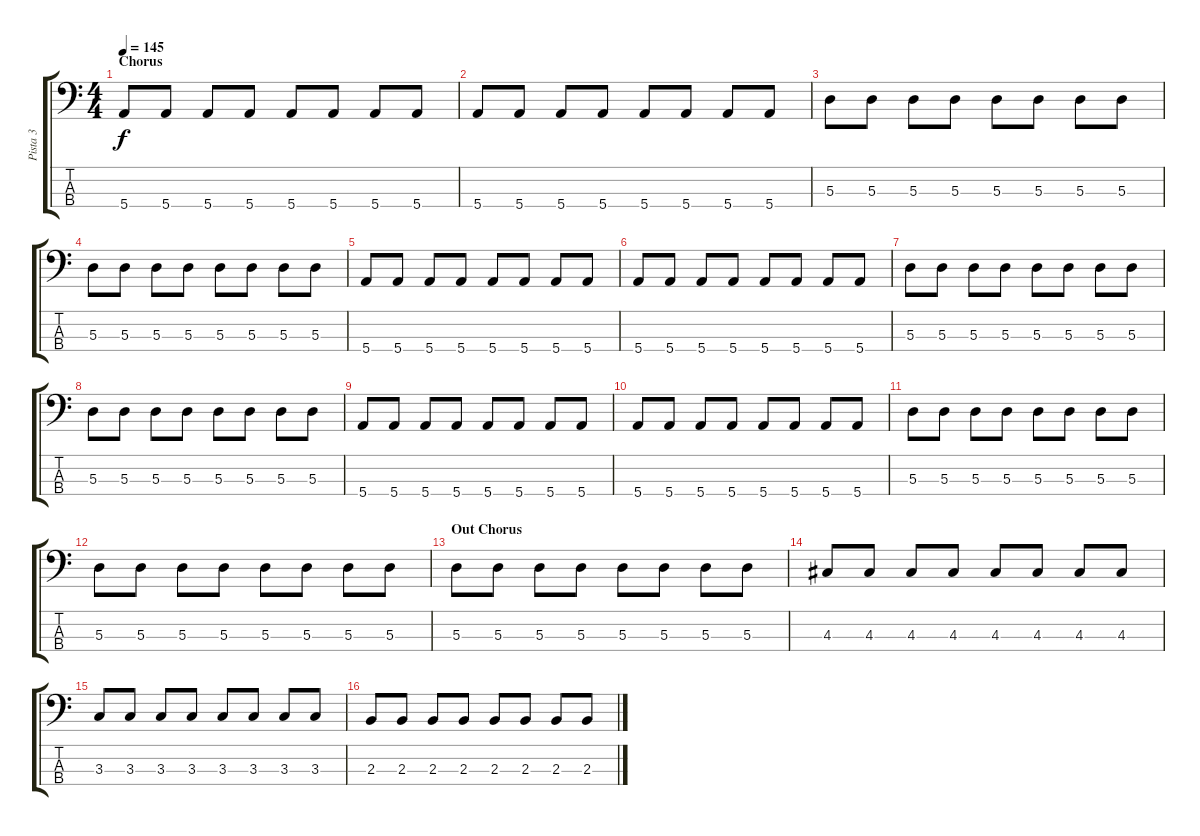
\track ("Pista 3" "Pista 3") {instrument electricbasspick}
\staff {score tabs}
\tuning (G2 D2 A1 E1) {hide}
\ts (4 4)
\section ("" "Chorus")
\tempo 145
\clef f4
\ks c
5.4.8{dy f} 5.4.8 5.4.8 5.4.8 5.4.8 5.4.8 5.4.8 5.4.8 |
5.4.8 5.4.8 5.4.8 5.4.8 5.4.8 5.4.8 5.4.8 5.4.8 |
5.3.8 5.3.8 5.3.8 5.3.8 5.3.8 5.3.8 5.3.8 5.3.8 |
5.3.8 5.3.8 5.3.8 5.3.8 5.3.8 5.3.8 5.3.8 5.3.8 |
5.4.8 5.4.8 5.4.8 5.4.8 5.4.8 5.4.8 5.4.8 5.4.8 |
5.4.8 5.4.8 5.4.8 5.4.8 5.4.8 5.4.8 5.4.8 5.4.8 |
5.3.8 5.3.8 5.3.8 5.3.8 5.3.8 5.3.8 5.3.8 5.3.8 |
5.3.8 5.3.8 5.3.8 5.3.8 5.3.8 5.3.8 5.3.8 5.3.8 |
5.4.8 5.4.8 5.4.8 5.4.8 5.4.8 5.4.8 5.4.8 5.4.8 |
5.4.8 5.4.8 5.4.8 5.4.8 5.4.8 5.4.8 5.4.8 5.4.8 |
5.3.8 5.3.8 5.3.8 5.3.8 5.3.8 5.3.8 5.3.8 5.3.8 |
5.3.8 5.3.8 5.3.8 5.3.8 5.3.8 5.3.8 5.3.8 5.3.8 |
\section ("" "Out Chorus")
5.3.8 5.3.8 5.3.8 5.3.8 5.3.8 5.3.8 5.3.8 5.3.8 |
4.3.8 4.3.8 4.3.8 4.3.8 4.3.8 4.3.8 4.3.8 4.3.8 |
3.3.8 3.3.8 3.3.8 3.3.8 3.3.8 3.3.8 3.3.8 3.3.8 |
2.3.8 2.3.8 2.3.8 2.3.8 2.3.8 2.3.8 2.3.8 2.3.8
